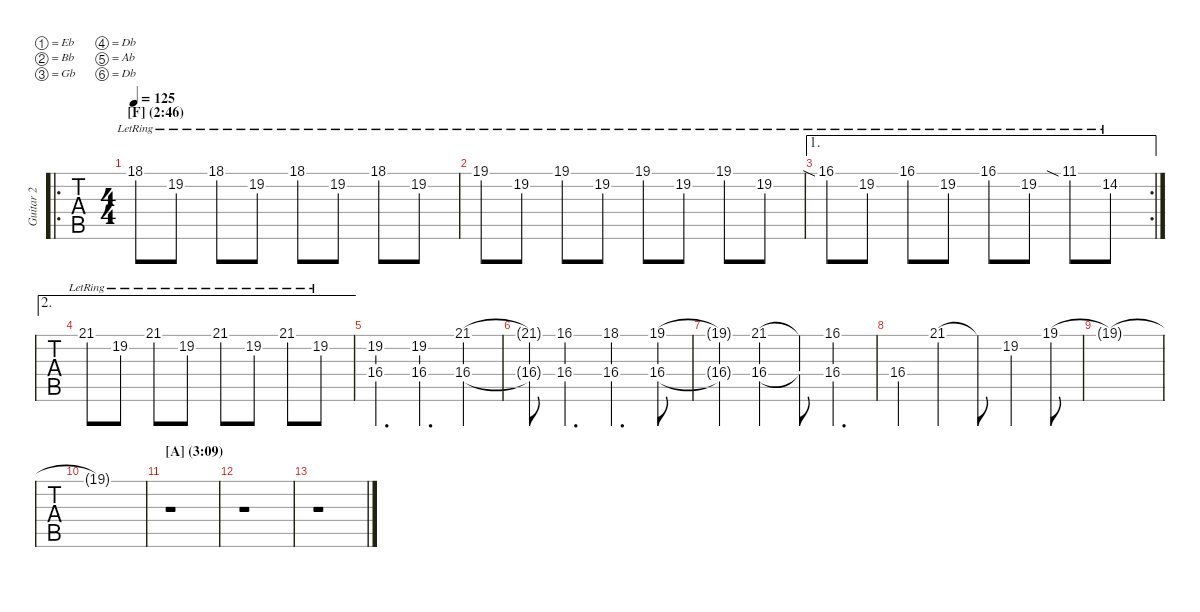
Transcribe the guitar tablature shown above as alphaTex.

\defaultSystemsLayout 4
\hideDynamics
\bracketExtendMode nobrackets
\multiTrackTrackNamePolicy allsystems
\firstSystemTrackNameMode fullname
\otherSystemsTrackNameMode fullname
\otherSystemsTrackNameOrientation horizontal
\track ("Guitar 2" "Guitar 2") {instrument overdrivenguitar}
\staff {tabs}
\tuning (Eb4 Bb3 Gb3 Db3 Ab2 Db2)
\ro
\ts (4 4)
\section ("F" "(2:46)")
\scale
1.06644
\tempo 125
\accidentals auto
\clef g2
\ottava regular
\simile none
\ks aminor
18.1{lr acc #}.8{dy mf instrument overdrivenguitar} 19.2{lr acc #}.8 18.1{lr acc #}.8 19.2{lr acc #}.8 18.1{lr acc #}.8 19.2{lr acc #}.8 18.1{lr acc #}.8 19.2{lr acc #}.8 |
\scale
0.976062 19.1{lr acc x}.8 19.2{lr acc #}.8 19.1{lr acc x}.8 19.2{lr acc #}.8 19.1{lr acc x}.8 19.2{lr acc #}.8 19.1{lr acc x}.8 19.2{lr acc #}.8 |
\ae 1
\rc 2
\scale
1.0081 16.1{sia lr acc #}.8 19.2{lr acc #}.8 16.1{lr acc #}.8 19.2{lr acc #}.8 16.1{lr acc #}.8 19.2{lr acc #}.8 11.1{sia lr acc #}.8 14.2{lr acc #}.8 |
\ae 2
\scale
0.9494 21.1{lr acc #}.8 19.2{lr acc #}.8 21.1{lr acc #}.8 19.2{lr acc #}.8 21.1{lr acc #}.8 19.2{lr acc #}.8 21.1{lr acc #}.8 19.2{lr acc #}.8 |
(16.4{acc #} 19.2{acc #}).4{d} (16.4{acc #} 19.2{acc #}).4{d} (16.4{acc #} 21.1{acc #}).4 |
(16.4{t acc #} 21.1{t acc #}).8 (16.4{acc #} 16.1{acc #}).4{d} (16.4{acc #} 18.1{acc #}).4{d} (16.4{acc #} 19.1{acc x}).8 |
(16.4{t acc #} 19.1{t acc x}).4 (16.4{acc #} 21.1{acc #}).4 (16.4{t acc #} 21.1{t acc #}).8 (16.4{acc #} 16.1{acc #}).4{d} |
16.4{acc #}.4 21.1{acc #}.4 21.1{t acc #}.8 19.2{acc #}.4 19.1{acc x}.8 |
19.1{t acc x}.1 |
19.1{t acc x}.1 |
\section ("A" "(3:09)")
\scale
1.00755 r.1 |
\scale
0.998857 r.1 |
\scale
0.99359 r.1
